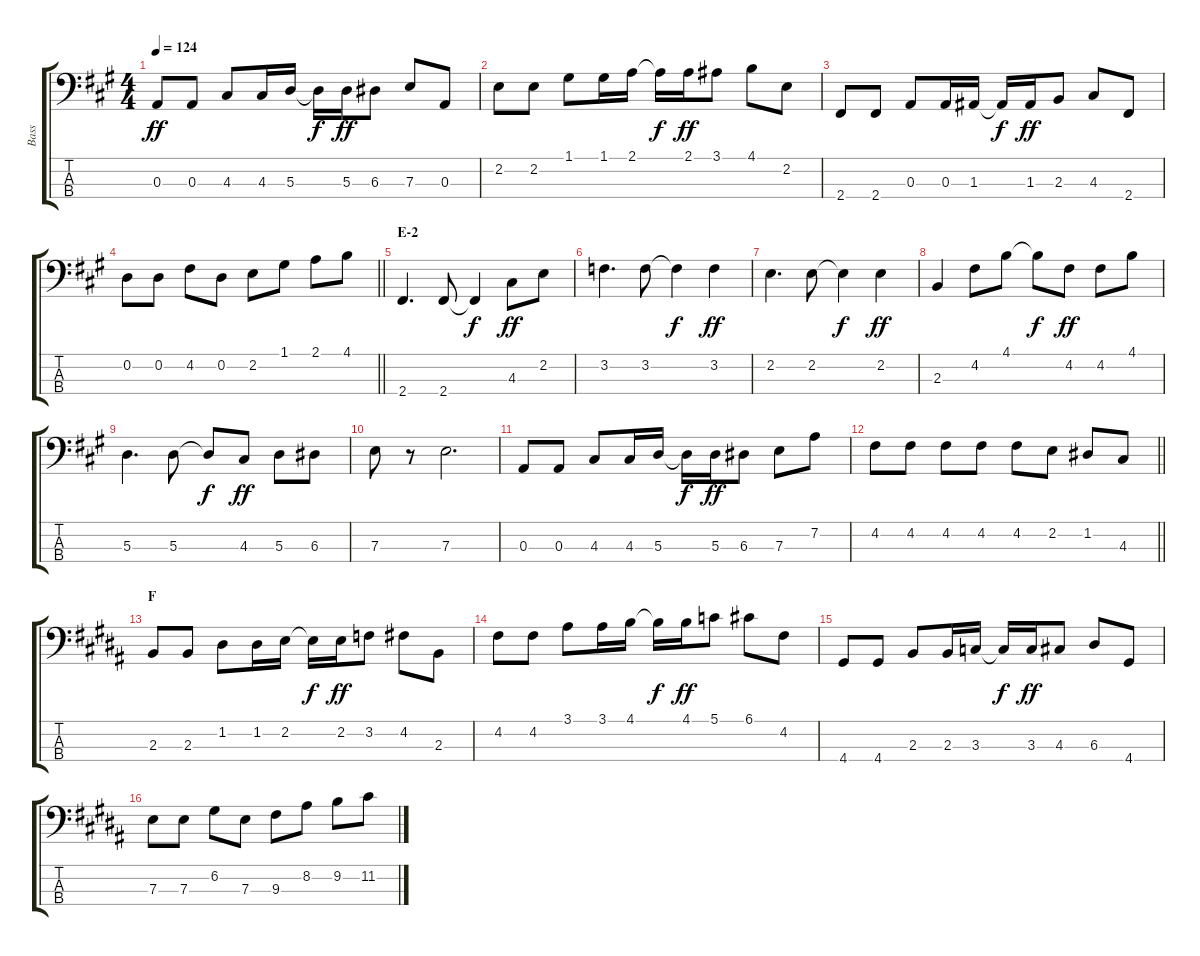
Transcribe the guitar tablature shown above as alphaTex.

\track ("Bass" "Bass") {instrument electricbasspick}
\staff {score tabs}
\tuning (G2 D2 A1 E1) {hide}
\ts (4 4)
\tempo 124
\clef f4
\ks a
0.3.8{dy ff} 0.3.8 4.3.8 4.3.16 5.3.16 5.3{t}.16{dy f} 5.3.16{dy ff} 6.3.8 7.3.8 0.3.8 |
2.2.8 2.2.8 1.1.8 1.1.16 2.1.16 2.1{t}.16{dy f} 2.1.16{dy ff} 3.1.8 4.1.8 2.2.8 |
2.4.8 2.4.8 0.3.8 0.3.16 1.3.16 1.3{t}.16{dy f} 1.3.16{dy ff} 2.3.8 4.3.8 2.4.8 |
\barLineRight lightlight
0.2.8 0.2.8 4.2.8 0.2.8 2.2.8 1.1.8 2.1.8 4.1.8 |
\section ("" "E-2")
2.4.4{d} 2.4.8 2.4{t}.4{dy f} 4.3.8{dy ff} 2.2.8 |
3.2.4{d} 3.2.8 3.2{t}.4{dy f} 3.2.4{dy ff} |
2.2.4{d} 2.2.8 2.2{t}.4{dy f} 2.2.4{dy ff} |
2.3.4 4.2.8 4.1.8 4.1{t}.8{dy f} 4.2.8{dy ff} 4.2.8 4.1.8 |
5.3.4{d} 5.3.8 5.3{t}.8{dy f} 4.3.8{dy ff} 5.3.8 6.3.8 |
7.3.8 r.8 7.3.2{d} |
0.3.8 0.3.8 4.3.8 4.3.16 5.3.16 5.3{t}.16{dy f} 5.3.16{dy ff} 6.3.8 7.3.8 7.2.8 |
\barLineRight lightlight
4.2.8 4.2.8 4.2.8 4.2.8 4.2.8 2.2.8 1.2.8 4.3.8 |
\section ("" "F")
\ks b
2.3.8 2.3.8 1.2.8 1.2.16 2.2.16 2.2{t}.16{dy f} 2.2.16{dy ff} 3.2.8 4.2.8 2.3.8 |
4.2.8 4.2.8 3.1.8 3.1.16 4.1.16 4.1{t}.16{dy f} 4.1.16{dy ff} 5.1.8 6.1.8 4.2.8 |
4.4.8 4.4.8 2.3.8 2.3.16 3.3.16 3.3{t}.16{dy f} 3.3.16{dy ff} 4.3.8 6.3.8 4.4.8 |
7.3.8 7.3.8 6.2.8 7.3.8 9.3.8 8.2.8 9.2.8 11.2.8
